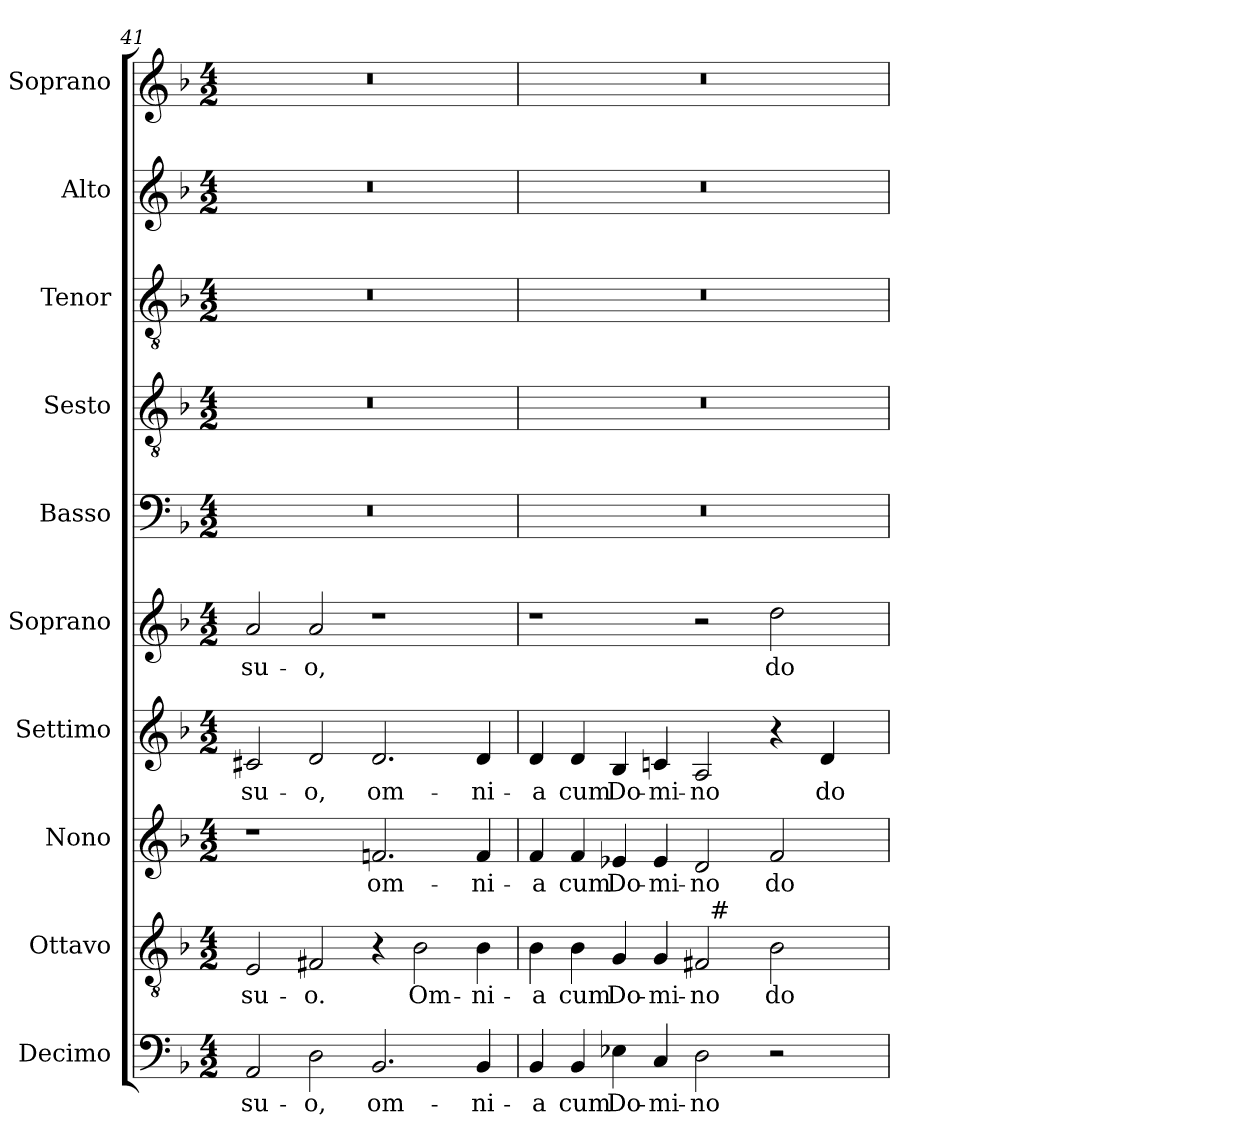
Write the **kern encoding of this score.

**kern	**text	**kern	**text	**kern	**text	**kern	**text	**kern	**text	**kern	**kern	**kern	**kern	**kern
*part10	*part10	*part9	*part9	*part8	*part8	*part7	*part7	*part6	*part6	*part5	*part4	*part3	*part2	*part1
*staff10	*staff10	*staff9	*staff9	*staff8	*staff8	*staff7	*staff7	*staff6	*staff6	*staff5	*staff4	*staff3	*staff2	*staff1
*I"Decimo	*	*I"Ottavo	*	*I"Nono	*	*I"Settimo	*	*I"Soprano	*	*I"Basso	*I"Sesto	*I"Tenor	*I"Alto	*I"Soprano
*I'Dc.	*	*I'Ot.	*	*I'N.	*	*I'St.	*	*I'S.	*	*I'B.	*I'Ss.	*I'T.	*I'A.	*I'S.
*clefF4	*	*clefGv2	*	*clefG2	*	*clefG2	*	*clefG2	*	*clefF4	*clefGv2	*clefGv2	*clefG2	*clefG2
*	*	*ITrd7c12	*	*	*	*	*	*	*	*	*ITrd7c12	*ITrd7c12	*	*
*k[b-]	*	*k[b-]	*	*k[b-]	*	*k[b-]	*	*k[b-]	*	*k[b-]	*k[b-]	*k[b-]	*k[b-]	*k[b-]
*F:	*	*F:	*	*F:	*	*F:	*	*F:	*	*F:	*F:	*F:	*F:	*F:
*M4/2	*	*M4/2	*	*M4/2	*	*M4/2	*	*M4/2	*	*M4/2	*M4/2	*M4/2	*M4/2	*M4/2
=41	=41	=41	=41	=41	=41	=41	=41	=41	=41	=41	=41	=41	=41	=41
!	!LO:LY:b:color=#000000	!	!	!	!	!	!	!	!	!	!	!	!	!
!	!	!	!LO:LY:b:color=#000000	!	!	!	!	!	!	!	!	!	!	!
!	!	!	!	!	!	!	!LO:LY:b:color=#000000	!	!	!	!	!	!	!
!	!	!	!	!	!	!	!	!	!LO:LY:b:color=#000000	!LO:N:vis=1	!LO:N:vis=1	!LO:N:vis=1	!LO:N:vis=1	!LO:N:vis=1
2AAi/	su-	2EEi/	su-	1r	.	2c#Xi/	su-	2ai/	su-	0r	0r	0r	0r	0r
!	!LO:LY:b:color=#000000	!	!	!	!	!	!	!	!	!	!	!	!	!
!	!	!	!LO:LY:b:color=#000000	!	!	!	!	!	!	!	!	!	!	!
!	!	!	!	!	!	!	!LO:LY:b:color=#000000	!	!	!	!	!	!	!
!	!	!	!	!	!	!	!	!	!LO:LY:b:color=#000000	!	!	!	!	!
2Di\	-o,	2FF#Xi/	-o.	.	.	2di/	-o,	2ai/	-o,	.	.	.	.	.
!	!LO:LY:b:color=#000000	!	!	!	!	!	!	!	!	!	!	!	!	!
!	!	!	!	!	!LO:LY:b:color=#000000	!	!	!	!	!	!	!	!	!
!	!	!	!	!	!	!	!LO:LY:b:color=#000000	!	!	!	!	!	!	!
2.BB-i/	om-	4r	.	2.fni/	om-	2.di/	om-	1r	.	.	.	.	.	.
!	!	!	!LO:LY:b:color=#000000	!	!	!	!	!	!	!	!	!	!	!
.	.	2BB-i\	Om-	.	.	.	.	.	.	.	.	.	.	.
!	!LO:LY:b:color=#000000	!	!	!	!	!	!	!	!	!	!	!	!	!
!	!	!	!LO:LY:b:color=#000000	!	!	!	!	!	!	!	!	!	!	!
!	!	!	!	!	!LO:LY:b:color=#000000	!	!	!	!	!	!	!	!	!
!	!	!	!	!	!	!	!LO:LY:b:color=#000000	!	!	!	!	!	!	!
4BB-i/	-ni-	4BB-i\	-ni-	4fi/	-ni-	4di/	-ni-	.	.	.	.	.	.	.
=42	=42	=42	=42	=42	=42	=42	=42	=42	=42	=42	=42	=42	=42	=42
!	!LO:LY:b:color=#000000	!	!	!	!	!	!	!	!	!	!	!	!	!
!	!	!	!LO:LY:b:color=#000000	!	!	!	!	!	!	!	!	!	!	!
!	!	!	!	!	!LO:LY:b:color=#000000	!	!	!	!	!	!	!	!	!
!	!	!	!	!	!	!	!LO:LY:b:color=#000000	!	!	!LO:N:vis=1	!LO:N:vis=1	!LO:N:vis=1	!LO:N:vis=1	!LO:N:vis=1
*	*	*^	*	*	*	*	*	*	*	*	*	*	*	*
4BB-i/	-a	4BB-i\	1ryy	-a	4fi/	-a	4di/	-a	1r	.	0r	0r	0r	0r	0r
!	!LO:LY:b:color=#000000	!	!	!	!	!	!	!	!	!	!	!	!	!	!
!	!	!	!	!LO:LY:b:color=#000000	!	!	!	!	!	!	!	!	!	!	!
!	!	!	!	!	!	!LO:LY:b:color=#000000	!	!	!	!	!	!	!	!	!
!	!	!	!	!	!	!	!	!LO:LY:b:color=#000000	!	!	!	!	!	!	!
4BB-i/	cum	4BB-i\	.	cum	4fi/	cum	4di/	cum	.	.	.	.	.	.	.
!	!LO:LY:b:color=#000000	!	!	!	!	!	!	!	!	!	!	!	!	!	!
!	!	!	!	!LO:LY:b:color=#000000	!	!	!	!	!	!	!	!	!	!	!
!	!	!	!	!	!	!LO:LY:b:color=#000000	!	!	!	!	!	!	!	!	!
!	!	!	!	!	!	!	!	!LO:LY:b:color=#000000	!	!	!	!	!	!	!
4E-Xi\	Do-	4GGi/	.	Do-	4e-Xi/	Do-	4B-i/	Do-	.	.	.	.	.	.	.
!	!LO:LY:b:color=#000000	!	!	!	!	!	!	!	!	!	!	!	!	!	!
!	!	!	!	!LO:LY:b:color=#000000	!	!	!	!	!	!	!	!	!	!	!
!	!	!	!	!	!	!LO:LY:b:color=#000000	!	!	!	!	!	!	!	!	!
!	!	!	!	!	!	!	!	!LO:LY:b:color=#000000	!	!	!	!	!	!	!
4Ci/	-mi-	4GGi/	.	-mi-	4e-i/	-mi-	4cni/	-mi-	.	.	.	.	.	.	.
!	!LO:LY:b:color=#000000	!	!	!	!	!	!	!	!	!	!	!	!	!	!
!	!	!	!	!LO:LY:b:color=#000000	!	!	!	!	!	!	!	!	!	!	!
!	!	!	!	!	!	!LO:LY:b:color=#000000	!	!	!	!	!	!	!	!	!
!	!	!	!	!	!	!	!	!LO:LY:b:color=#000000	!	!	!	!	!	!	!
2Di\	-no	2FF#i/	32ryy	-no	2di/	-no	2Ai/	-no	2r	.	.	.	.	.	.
.	.	.	256ryy	.	.	.	.	.	.	.	.	.	.	.	.
!	!	!	!LO:TX:a:t=#	!	!	!	!	!	!	!	!	!	!	!	!
.	.	.	2ryy	.	.	.	.	.	.	.	.	.	.	.	.
!	!	!	!	!LO:LY:b:color=#000000	!	!	!	!	!	!	!	!	!	!	!
!	!	!	!	!	!	!LO:LY:b:color=#000000	!	!	!	!	!	!	!	!	!
!	!	!	!	!	!	!	!	!	!	!LO:LY:b:color=#000000	!	!	!	!	!
2r	.	2BB-i\	.	do-	2fi/	do-	4r	.	2ddi\	do-	.	.	.	.	.
.	.	.	4ryy	.	.	.	.	.	.	.	.	.	.	.	.
!	!	!	!	!	!	!	!	!LO:LY:b:color=#000000	!	!	!	!	!	!	!
.	.	.	.	.	.	.	4di/	do-	.	.	.	.	.	.	.
.	.	.	8ryy	.	.	.	.	.	.	.	.	.	.	.	.
.	.	.	16ryy	.	.	.	.	.	.	.	.	.	.	.	.
.	.	.	64..ryy	.	.	.	.	.	.	.	.	.	.	.	.
*	*	*v	*v	*	*	*	*	*	*	*	*	*	*	*	*
=	=	=	=	=	=	=	=	=	=	=	=	=	=	=
*-	*-	*-	*-	*-	*-	*-	*-	*-	*-	*-	*-	*-	*-	*-
